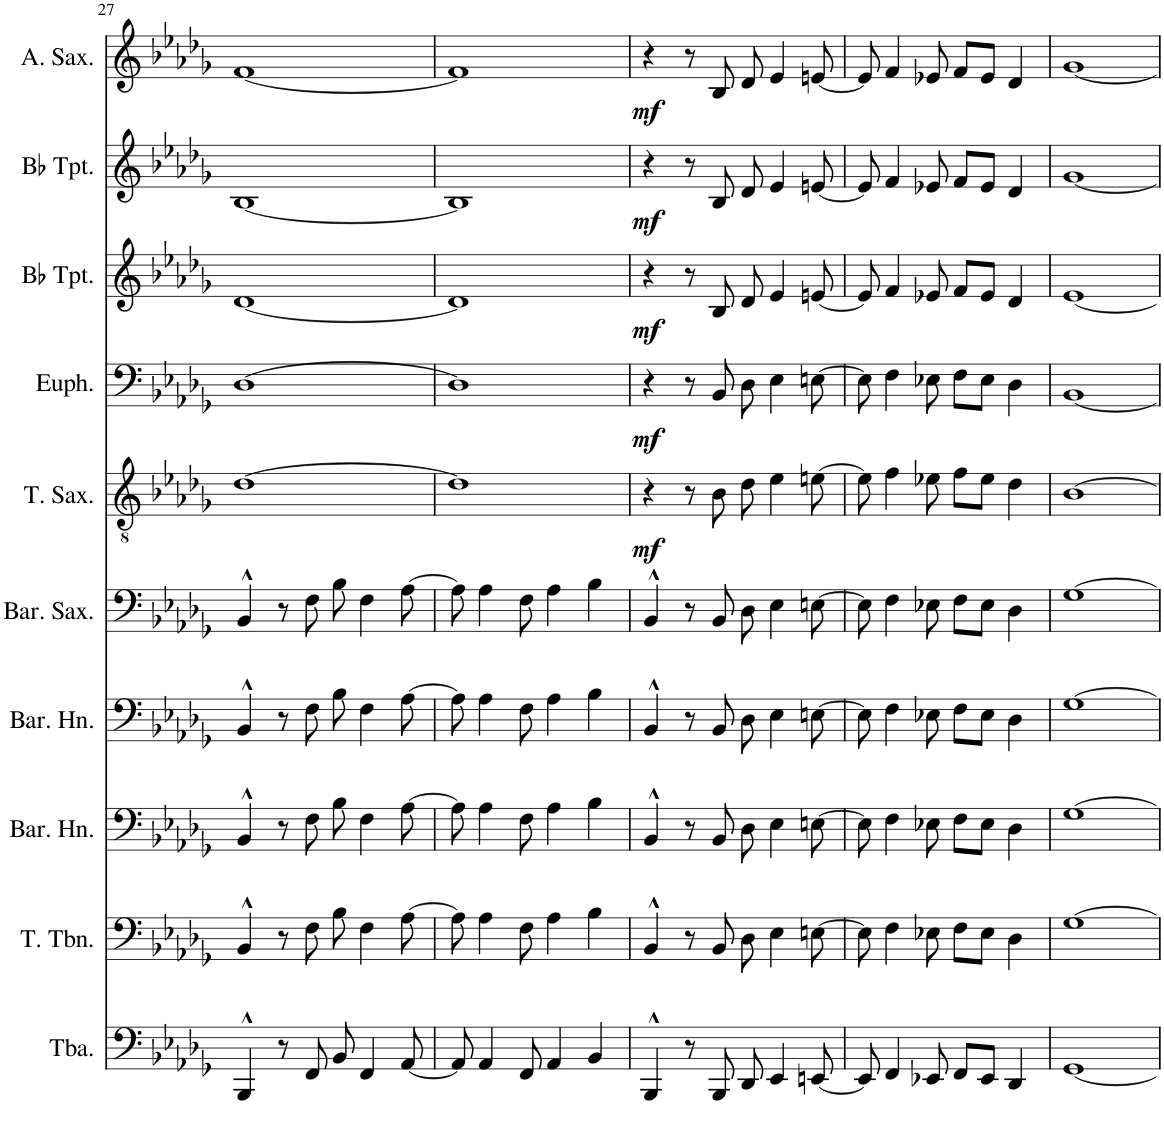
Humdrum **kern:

**kern	**kern	**kern	**kern	**kern	**kern	**dynam	**kern	**dynam	**kern	**dynam	**kern	**dynam	**kern	**dynam
*part10	*part9	*part8	*part7	*part6	*part5	*part5	*part4	*part4	*part3	*part3	*part2	*part2	*part1	*part1
*staff10	*staff9	*staff8	*staff7	*staff6	*staff5	*staff5	*staff4	*staff4	*staff3	*staff3	*staff2	*staff2	*staff1	*staff1
*I"Tuba	*I"Tenor Trombone	*I"C Baritone Horn	*I"Bb Valve Trombone	*I"Baritone Saxophone	*I"Tenor Saxophone	*	*I"Euphonium	*	*I"Bb Trumpet	*	*I"Bb Trumpet	*	*I"Alto Saxophone	*
*I'Tba.	*I'T. Tbn.	*I'Bar. Hn.	*	*I'Bar. Sax.	*I'T. Sax.	*	*I'Euph.	*	*I'Bb Tpt.	*	*I'Bb Tpt.	*	*I'A. Sax.	*
!!LO:PB:g=z
*clefF4	*clefF4	*clefF4	*clefF4	*clefF4	*clefGv2	*	*clefF4	*	*clefG2	*	*clefG2	*	*clefG2	*
*	*	*ITrd4c7	*ITrd4c7	*ITrd12c21	*ITrd8c14	*	*	*	*ITrd1c2	*	*ITrd1c2	*	*ITrd5c9	*
*k[b-e-a-d-g-]	*k[b-e-a-d-g-]	*k[b-e-a-d-g-]	*k[b-e-a-d-g-]	*k[b-e-a-d-g-]	*k[b-e-a-d-g-]	*	*k[b-e-a-d-g-]	*	*k[b-e-a-d-g-]	*	*k[b-e-a-d-g-]	*	*k[b-e-a-d-g-]	*
*M4/4	*M4/4	*M4/4	*M4/4	*M4/4	*M4/4	*	*M4/4	*	*M4/4	*	*M4/4	*	*M4/4	*
=27	=27	=27	=27	=27	=27	=27	=27	=27	=27	=27	=27	=27	=27	=27
4BBB-^^/	4BB-^^/	4BB-^^/	4BB-^^/	4BB-^^/	[1d-	.	[1D-	.	[1d-	.	[1B-	.	[1f	.
8r	8r	8r	8r	8r	.	.	.	.	.	.	.	.	.	.
8FF/	8F\	8F\	8F\	8F\	.	.	.	.	.	.	.	.	.	.
8BB-/	8B-\	8B-\	8B-\	8B-\	.	.	.	.	.	.	.	.	.	.
4FF/	4F\	4F\	4F\	4F\	.	.	.	.	.	.	.	.	.	.
[8AA-/	[8A-\	[8A-\	[8A-\	[8A-\	.	.	.	.	.	.	.	.	.	.
=28	=28	=28	=28	=28	=28	=28	=28	=28	=28	=28	=28	=28	=28	=28
8AA-/]	8A-\]	8A-\]	8A-\]	8A-\]	1d-]	.	1D-]	.	1d-]	.	1B-]	.	1f]	.
4AA-/	4A-\	4A-\	4A-\	4A-\	.	.	.	.	.	.	.	.	.	.
8FF/	8F\	8F\	8F\	8F\	.	.	.	.	.	.	.	.	.	.
4AA-/	4A-\	4A-\	4A-\	4A-\	.	.	.	.	.	.	.	.	.	.
4BB-/	4B-\	4B-\	4B-\	4B-\	.	.	.	.	.	.	.	.	.	.
=29	=29	=29	=29	=29	=29	=29	=29	=29	=29	=29	=29	=29	=29	=29
!	!	!	!	!	!	!LO:DY:b	!	!LO:DY:b	!	!LO:DY:b	!	!LO:DY:b	!	!LO:DY:b
4BBB-^^/	4BB-^^/	4BB-^^/	4BB-^^/	4BB-^^/	4r	mf	4r	mf	4r	mf	4r	mf	4r	mf
8r	8r	8r	8r	8r	8r	.	8r	.	8r	.	8r	.	8r	.
8BBB-/	8BB-/	8BB-/	8BB-/	8BB-/	8B-\	.	8BB-/	.	8B-/	.	8B-/	.	8B-/	.
8DD-/	8D-\	8D-\	8D-\	8D-\	8d-\	.	8D-\	.	8d-/	.	8d-/	.	8d-/	.
4EE-/	4E-\	4E-\	4E-\	4E-\	4e-\	.	4E-\	.	4e-/	.	4e-/	.	4e-/	.
[8EEn/	[8En\	[8En\	[8En\	[8En\	[8en\	.	[8En\	.	[8en/	.	[8en/	.	[8en/	.
=30	=30	=30	=30	=30	=30	=30	=30	=30	=30	=30	=30	=30	=30	=30
8EE/]	8E\]	8E\]	8E\]	8E\]	8e\]	.	8E\]	.	8e/]	.	8e/]	.	8e/]	.
4FF/	4F\	4F\	4F\	4F\	4f\	.	4F\	.	4f/	.	4f/	.	4f/	.
8EE-X/	8E-X\	8E-X\	8E-X\	8E-X\	8e-X\	.	8E-X\	.	8e-X/	.	8e-X/	.	8e-X/	.
8FF/L	8F\L	8F\L	8F\L	8F\L	8f\L	.	8F\L	.	8f/L	.	8f/L	.	8f/L	.
8EE-/J	8E-\J	8E-\J	8E-\J	8E-\J	8e-\J	.	8E-\J	.	8e-/J	.	8e-/J	.	8e-/J	.
4DD-/	4D-\	4D-\	4D-\	4D-\	4d-\	.	4D-\	.	4d-/	.	4d-/	.	4d-/	.
=31	=31	=31	=31	=31	=31	=31	=31	=31	=31	=31	=31	=31	=31	=31
[1GG-	[1G-	[1G-	[1G-	[1G-	[1B-	.	[1BB-	.	[1e-	.	[1g-	.	[1g-	.
=	=	=	=	=	=	=	=	=	=	=	=	=	=	=
*-	*-	*-	*-	*-	*-	*-	*-	*-	*-	*-	*-	*-	*-	*-
